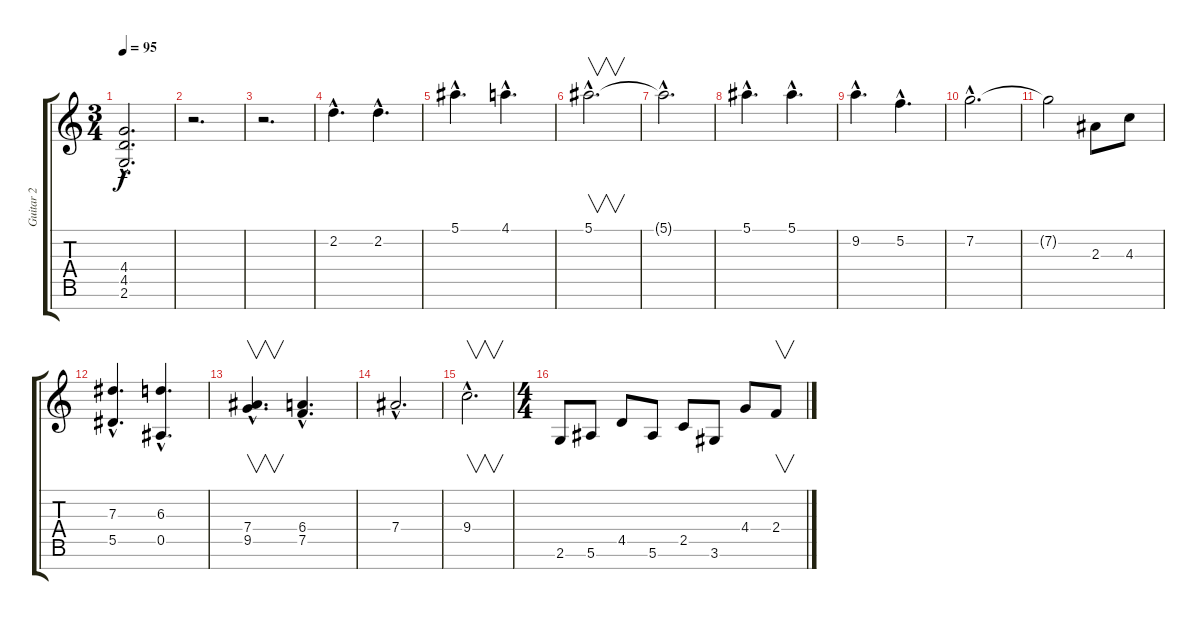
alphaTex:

\track ("Guitar 2" "Guitar 2") {instrument distortionguitar}
\staff {score tabs}
\tuning (F4 C4 Ab3 Eb3 Bb2 F2 C2) {hide}
\ts (3 4)
\tempo 95
\clef g2
\ks c
(4.4{hac t} 4.5{hac t} 2.6{hac t}).2{d dy f} |
r.2{d} |
r.2{d} |
2.2{hac}.4{d volume 13 instrument acousticguitarsteel} 2.2{hac}.4{d} |
5.1{hac}.4{d} 4.1{hac}.4{d} |
5.1{hac}.2{v d} |
5.1{hac t}.2{d} |
5.1{hac}.4{d instrument acousticguitarsteel} 5.1{hac}.4{d} |
9.2{hac}.4{d} 5.2{hac}.4{d} |
7.2{hac}.2{d} |
7.2{t}.2 2.3.8 4.3.8 |
(7.3{hac} 5.5{hac}).4{d} (6.3{hac} 0.5{hac}).4{d} |
(7.4{hac} 9.5{hac}).4{v d} (6.4{hac} 7.5{hac}).4{d} |
7.4{hac}.2{d} |
9.4{hac}.2{v d} |
\ts (4 4)
2.6.8{instrument distortionguitar} 5.6.8 4.5.8 5.6.8 2.5.8 3.6.8 4.4.8 2.4.8{v}
